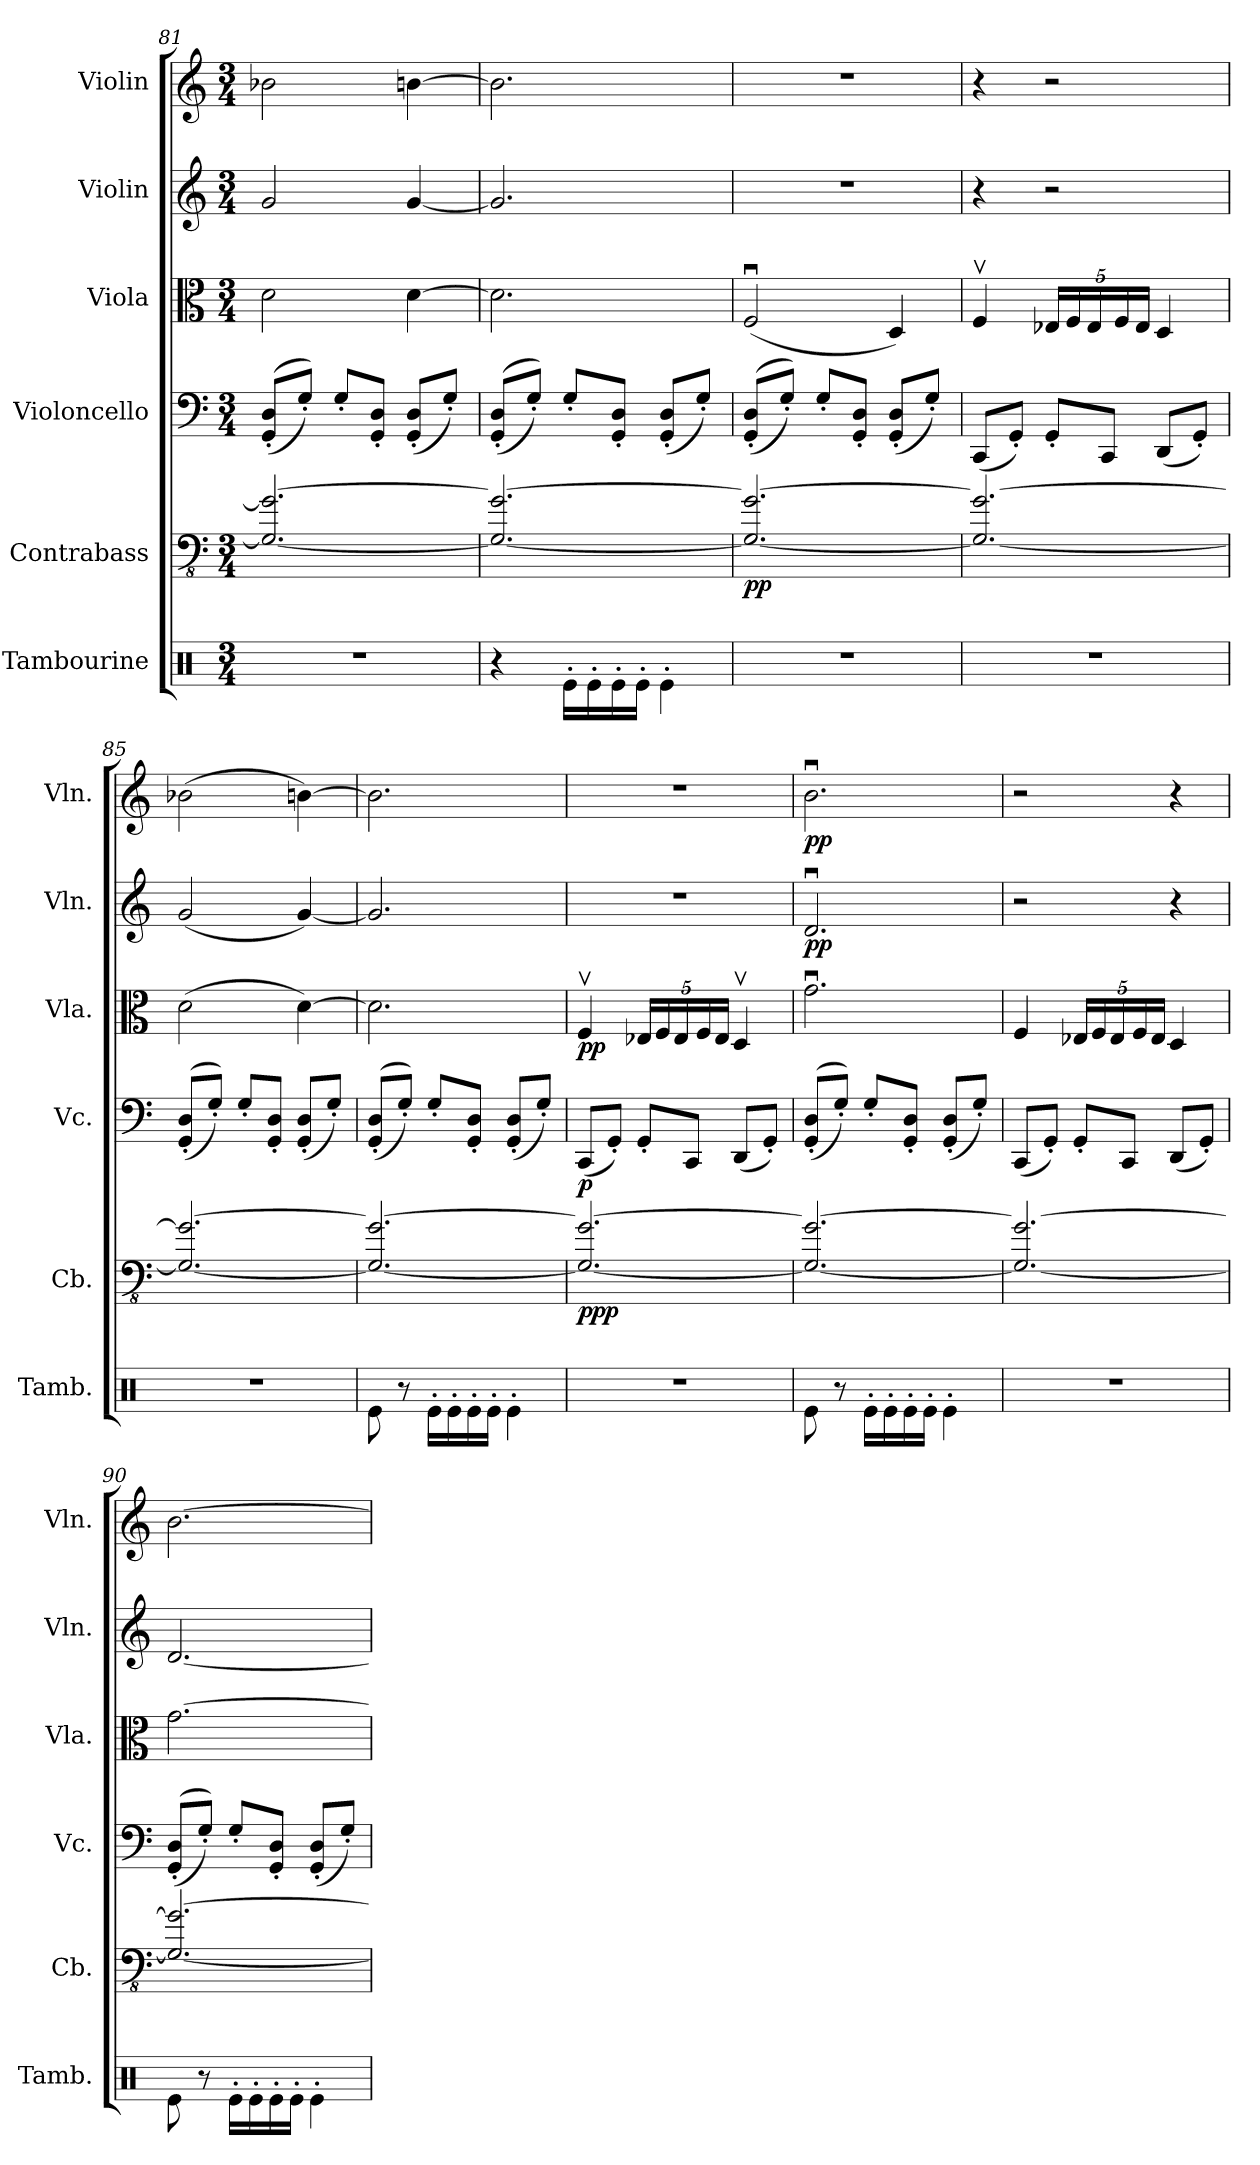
**kern	**kern	**dynam	**kern	**dynam	**kern	**dynam	**kern	**dynam	**kern	**dynam
*part6	*part5	*part5	*part4	*part4	*part3	*part3	*part2	*part2	*part1	*part1
*staff6	*staff5	*staff5	*staff4	*staff4	*staff3	*staff3	*staff2	*staff2	*staff1	*staff1
*I"Tambourine	*I"Contrabass	*	*I"Violoncello	*	*I"Viola	*	*I"Violin	*	*I"Violin	*
*I'Tamb.	*I'Cb.	*	*I'Vc.	*	*I'Vla.	*	*I'Vln.	*	*I'Vln.	*
*clefX	*clefFv4	*	*clefF4	*	*clefC3	*	*clefG2	*	*clefG2	*
*	*ITrd7c12	*	*	*	*	*	*	*	*	*
*k[]	*k[]	*	*k[]	*	*k[]	*	*k[]	*	*k[]	*
*M3/4	*M3/4	*	*M3/4	*	*M3/4	*	*M3/4	*	*M3/4	*
=81	=81	=81	=81	=81	=81	=81	=81	=81	=81	=81
2.r	2.GGG/_ 2.GG/_	.	((8GG/' 8D/'L	.	2d\	.	2g/	.	2b-X\	.
.	.	.	8G'/J))	.	.	.	.	.	.	.
.	.	.	8G'/L	.	.	.	.	.	.	.
.	.	.	8GG/' 8D/'J	.	.	.	.	.	.	.
.	.	.	(8GG/' 8D/'L	.	[4d\	.	[4g/	.	[4bn\	.
.	.	.	8G'/J)	.	.	.	.	.	.	.
=82	=82	=82	=82	=82	=82	=82	=82	=82	=82	=82
4r	2.GGG/_ 2.GG/_	.	((8GG/' 8D/'L	.	2.d\]	.	2.g/]	.	2.b\]	.
.	.	.	8G'/J))	.	.	.	.	.	.	.
16Re'\LL	.	.	8G'/L	.	.	.	.	.	.	.
16Re'\	.	.	.	.	.	.	.	.	.	.
16Re'\	.	.	8GG/' 8D/'J	.	.	.	.	.	.	.
16Re'\JJ	.	.	.	.	.	.	.	.	.	.
4Re'\	.	.	(8GG/' 8D/'L	.	.	.	.	.	.	.
.	.	.	8G'/J)	.	.	.	.	.	.	.
=83	=83	=83	=83	=83	=83	=83	=83	=83	=83	=83
!	!	!LO:DY:b	!	!	!	!	!	!	!	!
2.r	2.GGG/_ 2.GG/_	pp	((8GG/' 8D/'L	.	(2Fu/	.	2.r	.	2.r	.
.	.	.	8G'/J))	.	.	.	.	.	.	.
.	.	.	8G'/L	.	.	.	.	.	.	.
.	.	.	8GG/' 8D/'J	.	.	.	.	.	.	.
.	.	.	(8GG/' 8D/'L	.	4D/)	.	.	.	.	.
.	.	.	8G'/J)	.	.	.	.	.	.	.
=84	=84	=84	=84	=84	=84	=84	=84	=84	=84	=84
2.r	2.GGG/_ 2.GG/_	.	(8CC/L	.	4Fv/	.	4r	.	4r	.
.	.	.	8GG'/J)	.	.	.	.	.	.	.
*	*	*	*	*	*Xbrackettup	*	*	*	*	*
.	.	.	8GG'/L	.	20E-X/LL	.	2r	.	2r	.
.	.	.	.	.	20F/	.	.	.	.	.
.	.	.	.	.	20E-/	.	.	.	.	.
.	.	.	8CC/J	.	.	.	.	.	.	.
.	.	.	.	.	20F/	.	.	.	.	.
.	.	.	.	.	20E-/JJ	.	.	.	.	.
.	.	.	(8DD/L	.	4D/	.	.	.	.	.
.	.	.	8GG'/J)	.	.	.	.	.	.	.
!!LO:LB:g=z
=85	=85	=85	=85	=85	=85	=85	=85	=85	=85	=85
2.r	2.GGG/_ 2.GG/_	.	((8GG/' 8D/'L	.	(2d\	.	(2g/	.	(2b-X\	.
.	.	.	8G'/J))	.	.	.	.	.	.	.
.	.	.	8G'/L	.	.	.	.	.	.	.
.	.	.	8GG/' 8D/'J	.	.	.	.	.	.	.
.	.	.	(8GG/' 8D/'L	.	[4d\)	.	[4g/)	.	[4bn\)	.
.	.	.	8G'/J)	.	.	.	.	.	.	.
=86	=86	=86	=86	=86	=86	=86	=86	=86	=86	=86
8Re\	2.GGG/_ 2.GG/_	.	((8GG/' 8D/'L	.	2.d\]	.	2.g/]	.	2.b\]	.
8r	.	.	8G'/J))	.	.	.	.	.	.	.
16Re'\LL	.	.	8G'/L	.	.	.	.	.	.	.
16Re'\	.	.	.	.	.	.	.	.	.	.
16Re'\	.	.	8GG/' 8D/'J	.	.	.	.	.	.	.
16Re'\JJ	.	.	.	.	.	.	.	.	.	.
4Re'\	.	.	(8GG/' 8D/'L	.	.	.	.	.	.	.
.	.	.	8G'/J)	.	.	.	.	.	.	.
=87	=87	=87	=87	=87	=87	=87	=87	=87	=87	=87
!	!	!LO:DY:b	!	!LO:DY:b	!	!LO:DY:b	!	!	!	!
2.r	2.GGG/_ 2.GG/_	ppp	(8CC/L	p	4Fv/	pp	2.r	.	2.r	.
.	.	.	8GG'/J)	.	.	.	.	.	.	.
.	.	.	8GG'/L	.	20E-X/LL	.	.	.	.	.
.	.	.	.	.	20F/	.	.	.	.	.
.	.	.	.	.	20E-/	.	.	.	.	.
.	.	.	8CC/J	.	.	.	.	.	.	.
.	.	.	.	.	20F/	.	.	.	.	.
.	.	.	.	.	20E-/JJ	.	.	.	.	.
.	.	.	(8DD/L	.	4Dv/	.	.	.	.	.
.	.	.	8GG'/J)	.	.	.	.	.	.	.
=88	=88	=88	=88	=88	=88	=88	=88	=88	=88	=88
!	!	!	!	!	!	!	!	!LO:DY:b	!	!LO:DY:b
8Re\	2.GGG/_ 2.GG/_	.	((8GG/' 8D/'L	.	2.gu\	.	2.du/	pp	2.bu\	pp
8r	.	.	8G'/J))	.	.	.	.	.	.	.
16Re'\LL	.	.	8G'/L	.	.	.	.	.	.	.
16Re'\	.	.	.	.	.	.	.	.	.	.
16Re'\	.	.	8GG/' 8D/'J	.	.	.	.	.	.	.
16Re'\JJ	.	.	.	.	.	.	.	.	.	.
4Re'\	.	.	(8GG/' 8D/'L	.	.	.	.	.	.	.
.	.	.	8G'/J)	.	.	.	.	.	.	.
=89	=89	=89	=89	=89	=89	=89	=89	=89	=89	=89
2.r	2.GGG/_ 2.GG/_	.	(8CC/L	.	4F/	.	2r	.	2r	.
.	.	.	8GG'/J)	.	.	.	.	.	.	.
.	.	.	8GG'/L	.	20E-X/LL	.	.	.	.	.
.	.	.	.	.	20F/	.	.	.	.	.
.	.	.	.	.	20E-/	.	.	.	.	.
.	.	.	8CC/J	.	.	.	.	.	.	.
.	.	.	.	.	20F/	.	.	.	.	.
.	.	.	.	.	20E-/JJ	.	.	.	.	.
.	.	.	(8DD/L	.	4D/	.	4r	.	4r	.
.	.	.	8GG'/J)	.	.	.	.	.	.	.
!!LO:PB:g=z
=90	=90	=90	=90	=90	=90	=90	=90	=90	=90	=90
8Re\	2.GGG/_ 2.GG/_	.	((8GG/' 8D/'L	.	[2.g\	.	[2.d/	.	[2.b\	.
8r	.	.	8G'/J))	.	.	.	.	.	.	.
16Re'\LL	.	.	8G'/L	.	.	.	.	.	.	.
16Re'\	.	.	.	.	.	.	.	.	.	.
16Re'\	.	.	8GG/' 8D/'J	.	.	.	.	.	.	.
16Re'\JJ	.	.	.	.	.	.	.	.	.	.
4Re'\	.	.	(8GG/' 8D/'L	.	.	.	.	.	.	.
.	.	.	8G'/J)	.	.	.	.	.	.	.
=	=	=	=	=	=	=	=	=	=	=
*-	*-	*-	*-	*-	*-	*-	*-	*-	*-	*-
